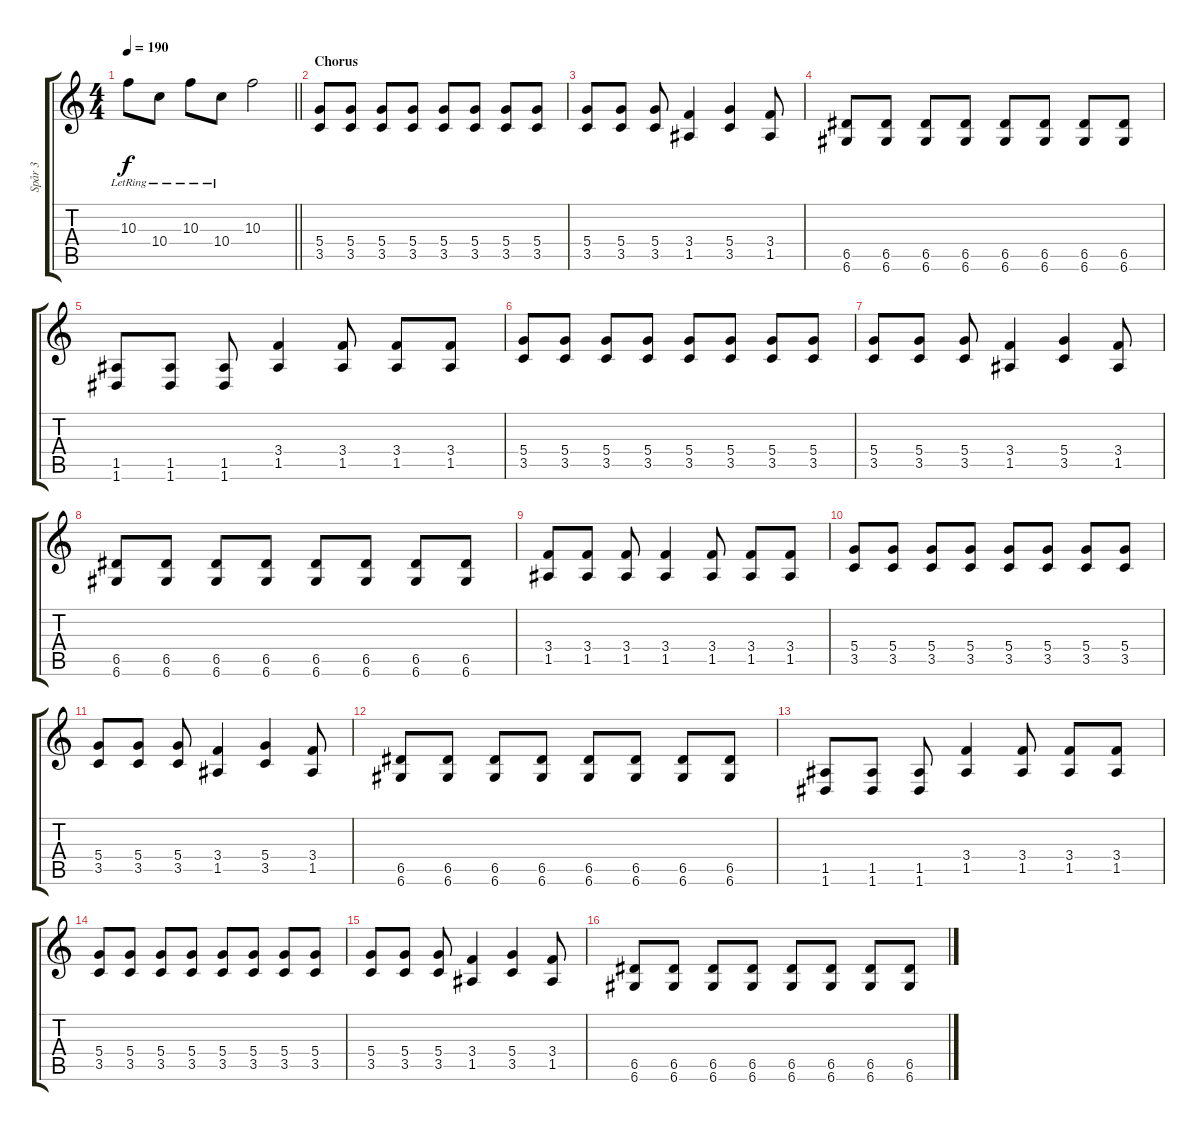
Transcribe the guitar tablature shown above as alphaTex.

\track ("Spår 3" "Spår 3") {instrument overdrivenguitar}
\staff {score tabs}
\tuning (E4 B3 G3 D3 A2 D2) {hide}
\ts (4 4)
\tempo 190
\clef g2
\barLineRight lightlight
\ks c
10.3{lr}.8{dy f} 10.4{lr}.8 10.3{lr}.8 10.4{lr}.8 10.3.2 |
\section ("" "Chorus")
(5.4 3.5).8 (5.4 3.5).8 (5.4 3.5).8 (5.4 3.5).8 (5.4 3.5).8 (5.4 3.5).8 (5.4 3.5).8 (5.4 3.5).8 |
(5.4 3.5).8 (5.4 3.5).8 (5.4 3.5).8 (3.4 1.5).4 (5.4 3.5).4 (3.4 1.5).8 |
(6.5 6.6).8 (6.5 6.6).8 (6.5 6.6).8 (6.5 6.6).8 (6.5 6.6).8 (6.5 6.6).8 (6.5 6.6).8 (6.5 6.6).8 |
(1.5 1.6).8 (1.5 1.6).8 (1.5 1.6).8 (3.4 1.5).4 (3.4 1.5).8 (3.4 1.5).8 (3.4 1.5).8 |
(5.4 3.5).8 (5.4 3.5).8 (5.4 3.5).8 (5.4 3.5).8 (5.4 3.5).8 (5.4 3.5).8 (5.4 3.5).8 (5.4 3.5).8 |
(5.4 3.5).8 (5.4 3.5).8 (5.4 3.5).8 (3.4 1.5).4 (5.4 3.5).4 (3.4 1.5).8 |
(6.5 6.6).8 (6.5 6.6).8 (6.5 6.6).8 (6.5 6.6).8 (6.5 6.6).8 (6.5 6.6).8 (6.5 6.6).8 (6.5 6.6).8 |
(3.4 1.5).8 (3.4 1.5).8 (3.4 1.5).8 (3.4 1.5).4 (3.4 1.5).8 (3.4 1.5).8 (3.4 1.5).8 |
(5.4 3.5).8 (5.4 3.5).8 (5.4 3.5).8 (5.4 3.5).8 (5.4 3.5).8 (5.4 3.5).8 (5.4 3.5).8 (5.4 3.5).8 |
(5.4 3.5).8 (5.4 3.5).8 (5.4 3.5).8 (3.4 1.5).4 (5.4 3.5).4 (3.4 1.5).8 |
(6.5 6.6).8 (6.5 6.6).8 (6.5 6.6).8 (6.5 6.6).8 (6.5 6.6).8 (6.5 6.6).8 (6.5 6.6).8 (6.5 6.6).8 |
(1.5 1.6).8 (1.5 1.6).8 (1.5 1.6).8 (3.4 1.5).4 (3.4 1.5).8 (3.4 1.5).8 (3.4 1.5).8 |
(5.4 3.5).8 (5.4 3.5).8 (5.4 3.5).8 (5.4 3.5).8 (5.4 3.5).8 (5.4 3.5).8 (5.4 3.5).8 (5.4 3.5).8 |
(5.4 3.5).8 (5.4 3.5).8 (5.4 3.5).8 (3.4 1.5).4 (5.4 3.5).4 (3.4 1.5).8 |
(6.5 6.6).8 (6.5 6.6).8 (6.5 6.6).8 (6.5 6.6).8 (6.5 6.6).8 (6.5 6.6).8 (6.5 6.6).8 (6.5 6.6).8
